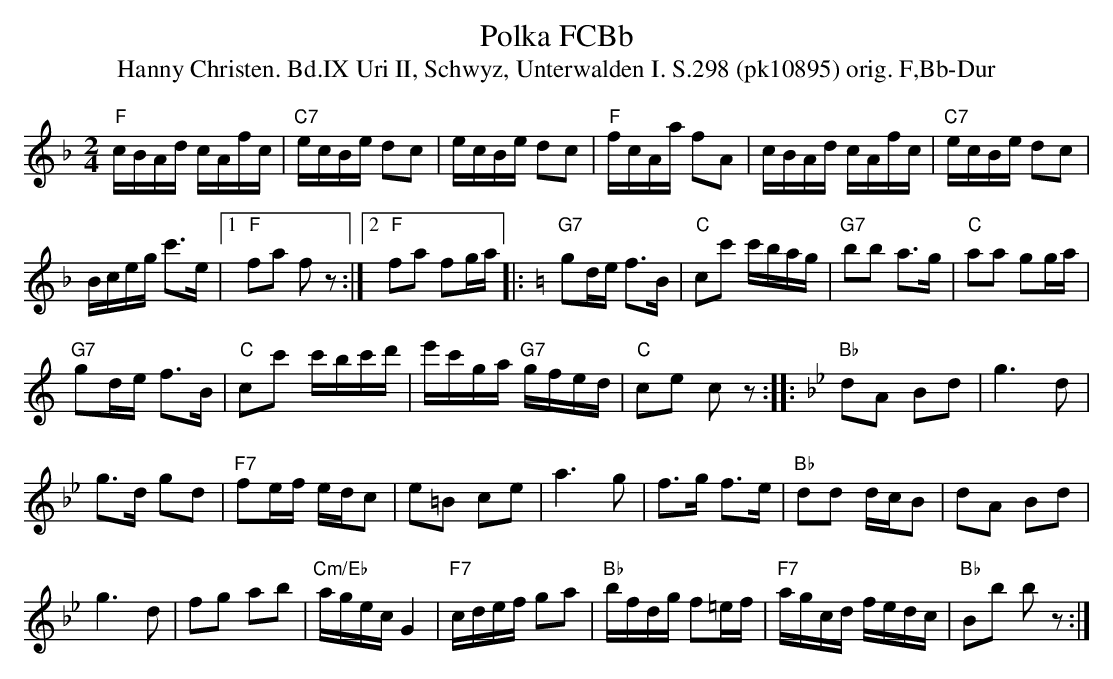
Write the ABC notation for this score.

X:1
T: Polka FCBb
T:Hanny Christen. Bd.IX Uri II, Schwyz, Unterwalden I. S.298 (pk10895) orig. F,Bb-Dur
M:2/4
L:1/16
K:F
"F"cBAd cAfc | "C7"ecBe d2c2 | ecBe d2c2 | "F"fcAa f2A2 | cBAd cAfc | "C7"ecBe d2c2 |
Bceg c'3e |1 "F"f2a2 f2 z2 :|2 "F"f2a2 f2ga |: [K:C] "G7"g2de f3B | "C"c2c'2 c'bag | "G7"b2b2 a3g | "C"a2a2 g2ga |
"G7"g2de f3B | "C"c2c'2 c'bc'd' | e'c'ga "G7"gfed | "C"c2e2 c2 z2 :: [K:Bb] "Bb"d2A2 B2d2 | g6 d2 |
[L:1/8] g>d gd | "F7"fe/f/ e/d/c | e=B ce | a3 g | f>g f>e | "Bb"dd d/c/B | dA Bd |
g3 d | fg ab | [L:1/16] "Cm/Eb"agec G4 | "F7"cdef g2a2 | "Bb"bfdg f2=ef | "F7"agcd fedc | "Bb"B2b2 b2 z2 :|
